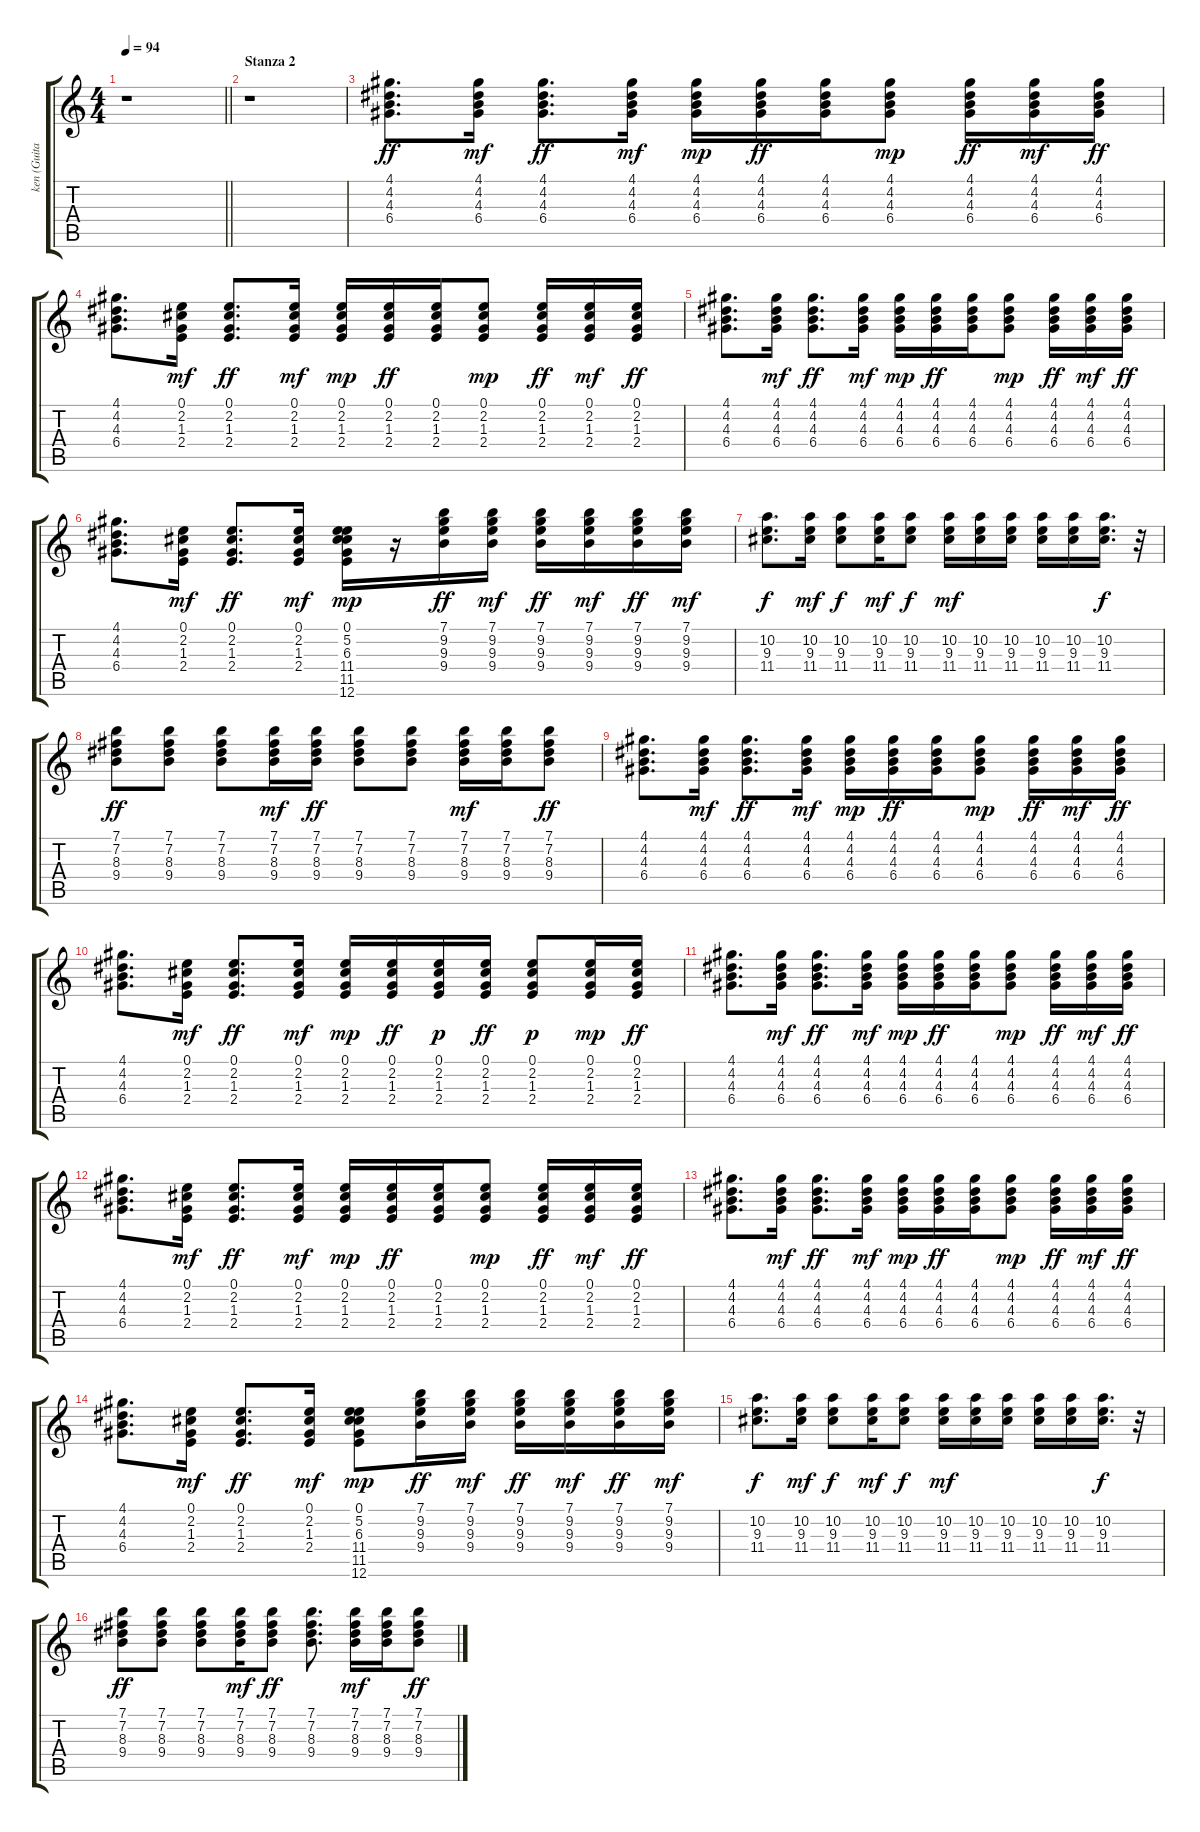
\track ("ken (Guitar) I" "ken (Guita") {instrument electricguitarjazz}
\staff {score tabs}
\tuning (E4 B3 G3 D3 A2 E2) {hide}
\ts (4 4)
\tempo 94
\clef g2
\barLineRight lightlight
\ks c
r.1{dy mf} |
\section ("" "Stanza 2")
r.1 |
(4.1 4.2 4.3 6.4).8{d dy ff} (4.1 4.2 4.3 6.4).16{dy mf} (4.1 4.2 4.3 6.4).8{d dy ff} (4.1 4.2 4.3 6.4).16{dy mf} (4.1 4.2 4.3 6.4).16{dy mp} (4.1 4.2 4.3 6.4).16{dy ff} (4.1 4.2 4.3 6.4).16 (4.1 4.2 4.3 6.4).8{dy mp} (4.1 4.2 4.3 6.4).16{dy ff} (4.1 4.2 4.3 6.4).16{dy mf} (4.1 4.2 4.3 6.4).16{dy ff} |
(4.1 4.2 4.3 6.4).8{d} (0.1 2.2 1.3 2.4).16{dy mf} (0.1 2.2 1.3 2.4).8{d dy ff} (0.1 2.2 1.3 2.4).16{dy mf} (0.1 2.2 1.3 2.4).16{dy mp} (0.1 2.2 1.3 2.4).16{dy ff} (0.1 2.2 1.3 2.4).16 (0.1 2.2 1.3 2.4).8{dy mp} (0.1 2.2 1.3 2.4).16{dy ff} (0.1 2.2 1.3 2.4).16{dy mf} (0.1 2.2 1.3 2.4).16{dy ff} |
(4.1 4.2 4.3 6.4).8{d} (4.1 4.2 4.3 6.4).16{dy mf} (4.1 4.2 4.3 6.4).8{d dy ff} (4.1 4.2 4.3 6.4).16{dy mf} (4.1 4.2 4.3 6.4).16{dy mp} (4.1 4.2 4.3 6.4).16{dy ff} (4.1 4.2 4.3 6.4).16 (4.1 4.2 4.3 6.4).8{dy mp} (4.1 4.2 4.3 6.4).16{dy ff} (4.1 4.2 4.3 6.4).16{dy mf} (4.1 4.2 4.3 6.4).16{dy ff} |
(4.1 4.2 4.3 6.4).8{d} (0.1 2.2 1.3 2.4).16{dy mf} (0.1 2.2 1.3 2.4).8{d dy ff} (0.1 2.2 1.3 2.4).16{dy mf} (0.1 5.2 6.3 11.4 11.5 12.6).16{dy mp} r.16 (7.1 9.2 9.3 9.4).16{dy ff} (7.1 9.2 9.3 9.4).16{dy mf} (7.1 9.2 9.3 9.4).16{dy ff} (7.1 9.2 9.3 9.4).16{dy mf} (7.1 9.2 9.3 9.4).16{dy ff} (7.1 9.2 9.3 9.4).16{dy mf} |
(10.2 9.3 11.4).8{d dy f} (10.2 9.3 11.4).16{dy mf} (10.2 9.3 11.4).8{dy f} (10.2 9.3 11.4).16{dy mf} (10.2 9.3 11.4).8{dy f} (10.2 9.3 11.4).16{dy mf} (10.2 9.3 11.4).16 (10.2 9.3 11.4).16 (10.2 9.3 11.4).16 (10.2 9.3 11.4).16 (10.2 9.3 11.4).16{d dy f} r.32 |
(7.1 7.2 8.3 9.4).8{dy ff} (7.1 7.2 8.3 9.4).8 (7.1 7.2 8.3 9.4).8 (7.1 7.2 8.3 9.4).16{dy mf} (7.1 7.2 8.3 9.4).16{dy ff} (7.1 7.2 8.3 9.4).8 (7.1 7.2 8.3 9.4).8 (7.1 7.2 8.3 9.4).16{dy mf} (7.1 7.2 8.3 9.4).16 (7.1 7.2 8.3 9.4).8{dy ff} |
(4.1 4.2 4.3 6.4).8{d} (4.1 4.2 4.3 6.4).16{dy mf} (4.1 4.2 4.3 6.4).8{d dy ff} (4.1 4.2 4.3 6.4).16{dy mf} (4.1 4.2 4.3 6.4).16{dy mp} (4.1 4.2 4.3 6.4).16{dy ff} (4.1 4.2 4.3 6.4).16 (4.1 4.2 4.3 6.4).8{dy mp} (4.1 4.2 4.3 6.4).16{dy ff} (4.1 4.2 4.3 6.4).16{dy mf} (4.1 4.2 4.3 6.4).16{dy ff} |
(4.1 4.2 4.3 6.4).8{d} (0.1 2.2 1.3 2.4).16{dy mf} (0.1 2.2 1.3 2.4).8{d dy ff} (0.1 2.2 1.3 2.4).16{dy mf} (0.1 2.2 1.3 2.4).16{dy mp} (0.1 2.2 1.3 2.4).16{dy ff} (0.1 2.2 1.3 2.4).16{dy p} (0.1 2.2 1.3 2.4).16{dy ff} (0.1 2.2 1.3 2.4).8{dy p} (0.1 2.2 1.3 2.4).16{dy mp} (0.1 2.2 1.3 2.4).16{dy ff} |
(4.1 4.2 4.3 6.4).8{d} (4.1 4.2 4.3 6.4).16{dy mf} (4.1 4.2 4.3 6.4).8{d dy ff} (4.1 4.2 4.3 6.4).16{dy mf} (4.1 4.2 4.3 6.4).16{dy mp} (4.1 4.2 4.3 6.4).16{dy ff} (4.1 4.2 4.3 6.4).16 (4.1 4.2 4.3 6.4).8{dy mp} (4.1 4.2 4.3 6.4).16{dy ff} (4.1 4.2 4.3 6.4).16{dy mf} (4.1 4.2 4.3 6.4).16{dy ff} |
(4.1 4.2 4.3 6.4).8{d} (0.1 2.2 1.3 2.4).16{dy mf} (0.1 2.2 1.3 2.4).8{d dy ff} (0.1 2.2 1.3 2.4).16{dy mf} (0.1 2.2 1.3 2.4).16{dy mp} (0.1 2.2 1.3 2.4).16{dy ff} (0.1 2.2 1.3 2.4).16 (0.1 2.2 1.3 2.4).8{dy mp} (0.1 2.2 1.3 2.4).16{dy ff} (0.1 2.2 1.3 2.4).16{dy mf} (0.1 2.2 1.3 2.4).16{dy ff} |
(4.1 4.2 4.3 6.4).8{d} (4.1 4.2 4.3 6.4).16{dy mf} (4.1 4.2 4.3 6.4).8{d dy ff} (4.1 4.2 4.3 6.4).16{dy mf} (4.1 4.2 4.3 6.4).16{dy mp} (4.1 4.2 4.3 6.4).16{dy ff} (4.1 4.2 4.3 6.4).16 (4.1 4.2 4.3 6.4).8{dy mp} (4.1 4.2 4.3 6.4).16{dy ff} (4.1 4.2 4.3 6.4).16{dy mf} (4.1 4.2 4.3 6.4).16{dy ff} |
(4.1 4.2 4.3 6.4).8{d} (0.1 2.2 1.3 2.4).16{dy mf} (0.1 2.2 1.3 2.4).8{d dy ff} (0.1 2.2 1.3 2.4).16{dy mf} (0.1 5.2 6.3 11.4 11.5 12.6).8{dy mp} (7.1 9.2 9.3 9.4).16{dy ff} (7.1 9.2 9.3 9.4).16{dy mf} (7.1 9.2 9.3 9.4).16{dy ff} (7.1 9.2 9.3 9.4).16{dy mf} (7.1 9.2 9.3 9.4).16{dy ff} (7.1 9.2 9.3 9.4).16{dy mf} |
(10.2 9.3 11.4).8{d dy f} (10.2 9.3 11.4).16{dy mf} (10.2 9.3 11.4).8{dy f} (10.2 9.3 11.4).16{dy mf} (10.2 9.3 11.4).8{dy f} (10.2 9.3 11.4).16{dy mf} (10.2 9.3 11.4).16 (10.2 9.3 11.4).16 (10.2 9.3 11.4).16 (10.2 9.3 11.4).16 (10.2 9.3 11.4).16{d dy f} r.32 |
(7.1 7.2 8.3 9.4).8{dy ff} (7.1 7.2 8.3 9.4).8 (7.1 7.2 8.3 9.4).8 (7.1 7.2 8.3 9.4).16{dy mf} (7.1 7.2 8.3 9.4).8{dy ff} (7.1 7.2 8.3 9.4).8{d} (7.1 7.2 8.3 9.4).16{dy mf} (7.1 7.2 8.3 9.4).16 (7.1 7.2 8.3 9.4).8{dy ff}
